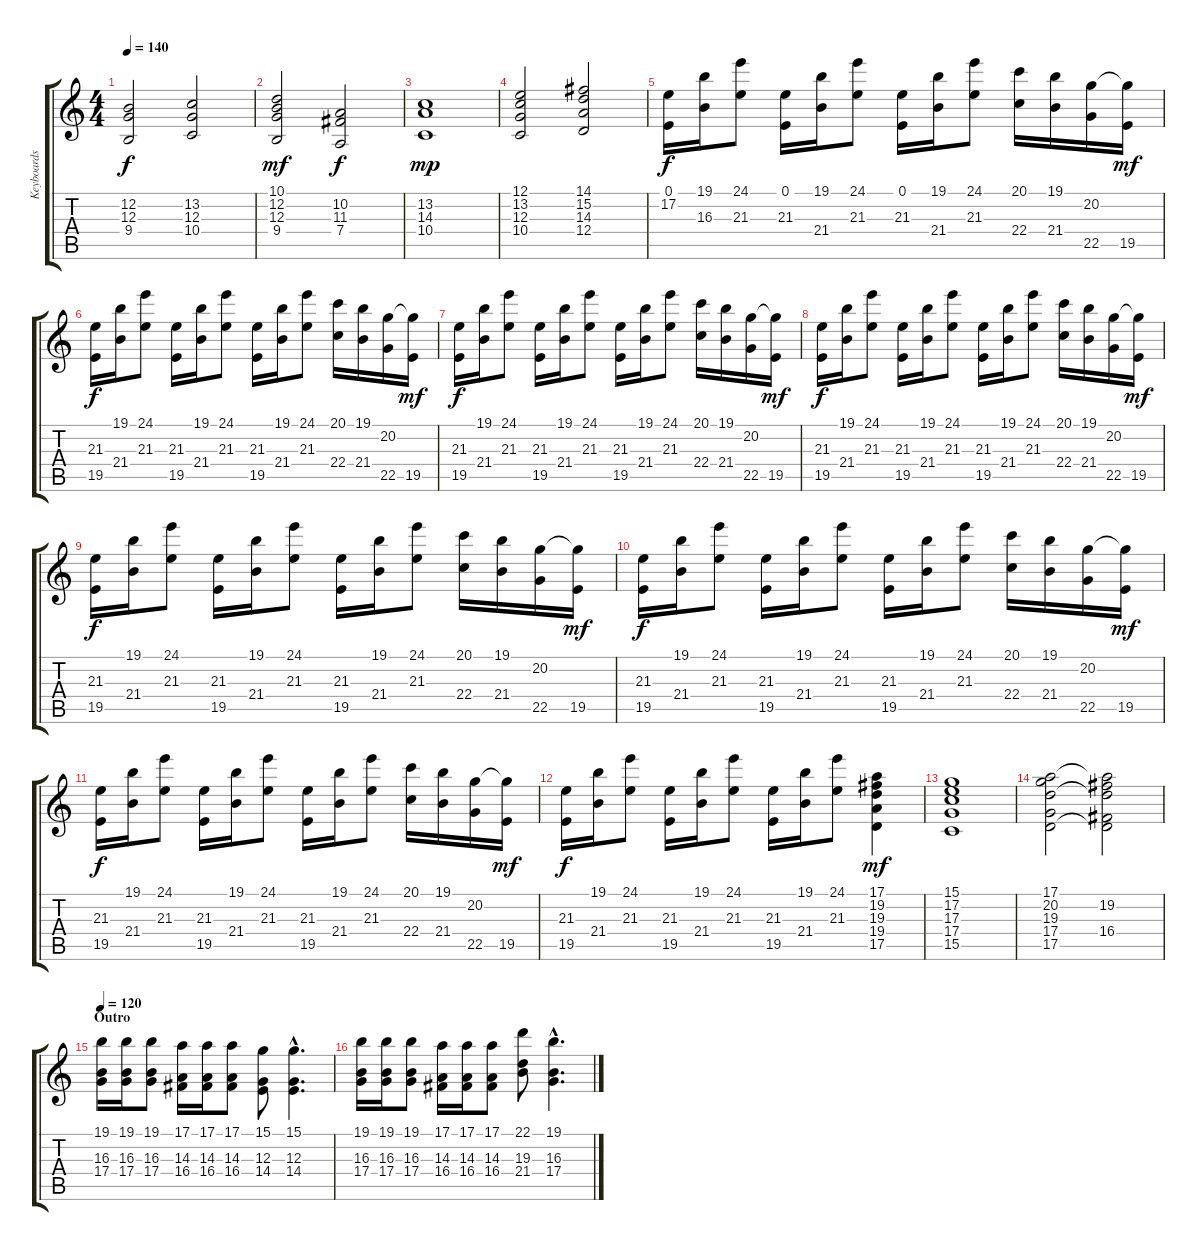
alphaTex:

\track ("Keyboards" "Keyboards") {instrument stringensemble1}
\staff {score tabs}
\tuning (E4 B3 G3 D3 A2 E2) {hide}
\ts (4 4)
\tempo 140
\clef g2
\ks c
(12.2 12.3 9.4).2{dy f} (13.2 12.3 10.4).2 |
(10.1 12.2 12.3 9.4).2{dy mf} (10.2 11.3 7.4).2{dy f} |
(13.2 14.3 10.4).1{dy mp} |
(12.1 13.2 12.3 10.4).2 (14.1 15.2 14.3 12.4).2 |
(0.1 17.2).16{dy f volume 13 instrument stringensemble1} (19.1 16.3).16 (24.1 21.3).8 (0.1 21.3).16 (19.1 21.4).16 (24.1 21.3).8 (0.1 21.3).16 (19.1 21.4).16 (24.1 21.3).8 (20.1 22.4).16 (19.1 21.4).16 (20.2 22.5).16 (20.2{t} 19.5).16{dy mf} |
(21.3 19.5).16{dy f} (19.1 21.4).16 (24.1 21.3).8 (21.3 19.5).16 (19.1 21.4).16 (24.1 21.3).8 (21.3 19.5).16 (19.1 21.4).16 (24.1 21.3).8 (20.1 22.4).16 (19.1 21.4).16 (20.2 22.5).16 (20.2{t} 19.5).16{dy mf} |
(21.3 19.5).16{dy f} (19.1 21.4).16 (24.1 21.3).8 (21.3 19.5).16 (19.1 21.4).16 (24.1 21.3).8 (21.3 19.5).16 (19.1 21.4).16 (24.1 21.3).8 (20.1 22.4).16 (19.1 21.4).16 (20.2 22.5).16 (20.2{t} 19.5).16{dy mf} |
(21.3 19.5).16{dy f} (19.1 21.4).16 (24.1 21.3).8 (21.3 19.5).16 (19.1 21.4).16 (24.1 21.3).8 (21.3 19.5).16 (19.1 21.4).16 (24.1 21.3).8 (20.1 22.4).16 (19.1 21.4).16 (20.2 22.5).16 (20.2{t} 19.5).16{dy mf} |
(21.3 19.5).16{dy f} (19.1 21.4).16 (24.1 21.3).8 (21.3 19.5).16 (19.1 21.4).16 (24.1 21.3).8 (21.3 19.5).16 (19.1 21.4).16 (24.1 21.3).8 (20.1 22.4).16 (19.1 21.4).16 (20.2 22.5).16 (20.2{t} 19.5).16{dy mf} |
(21.3 19.5).16{dy f} (19.1 21.4).16 (24.1 21.3).8 (21.3 19.5).16 (19.1 21.4).16 (24.1 21.3).8 (21.3 19.5).16 (19.1 21.4).16 (24.1 21.3).8 (20.1 22.4).16 (19.1 21.4).16 (20.2 22.5).16 (20.2{t} 19.5).16{dy mf} |
(21.3 19.5).16{dy f} (19.1 21.4).16 (24.1 21.3).8 (21.3 19.5).16 (19.1 21.4).16 (24.1 21.3).8 (21.3 19.5).16 (19.1 21.4).16 (24.1 21.3).8 (20.1 22.4).16 (19.1 21.4).16 (20.2 22.5).16 (20.2{t} 19.5).16{dy mf} |
(21.3 19.5).16{dy f} (19.1 21.4).16 (24.1 21.3).8 (21.3 19.5).16 (19.1 21.4).16 (24.1 21.3).8 (21.3 19.5).16 (19.1 21.4).16 (24.1 21.3).8 (17.1 19.2 19.3 19.4 17.5).4{dy mf} |
(15.1 17.2 17.3 17.4 15.5).1 |
(17.1 20.2 19.3 17.4 17.5).2 (17.1{t} 19.2 19.3{t} 16.4 17.5{t}).2 |
\section ("" "Outro")
\tempo 120
(19.1 16.3 17.4).16 (19.1 16.3 17.4).16 (19.1 16.3 17.4).8 (17.1 14.3 16.4).16 (17.1 14.3 16.4).16 (17.1 14.3 16.4).8 (15.1 12.3 14.4).8 (15.1{hac} 12.3{hac} 14.4{hac}).4{d} |
(19.1 16.3 17.4).16 (19.1 16.3 17.4).16 (19.1 16.3 17.4).8 (17.1 14.3 16.4).16 (17.1 14.3 16.4).16 (17.1 14.3 16.4).8 (22.1 19.3 21.4).8 (19.1{hac} 16.3{hac} 17.4{hac}).4{d}
